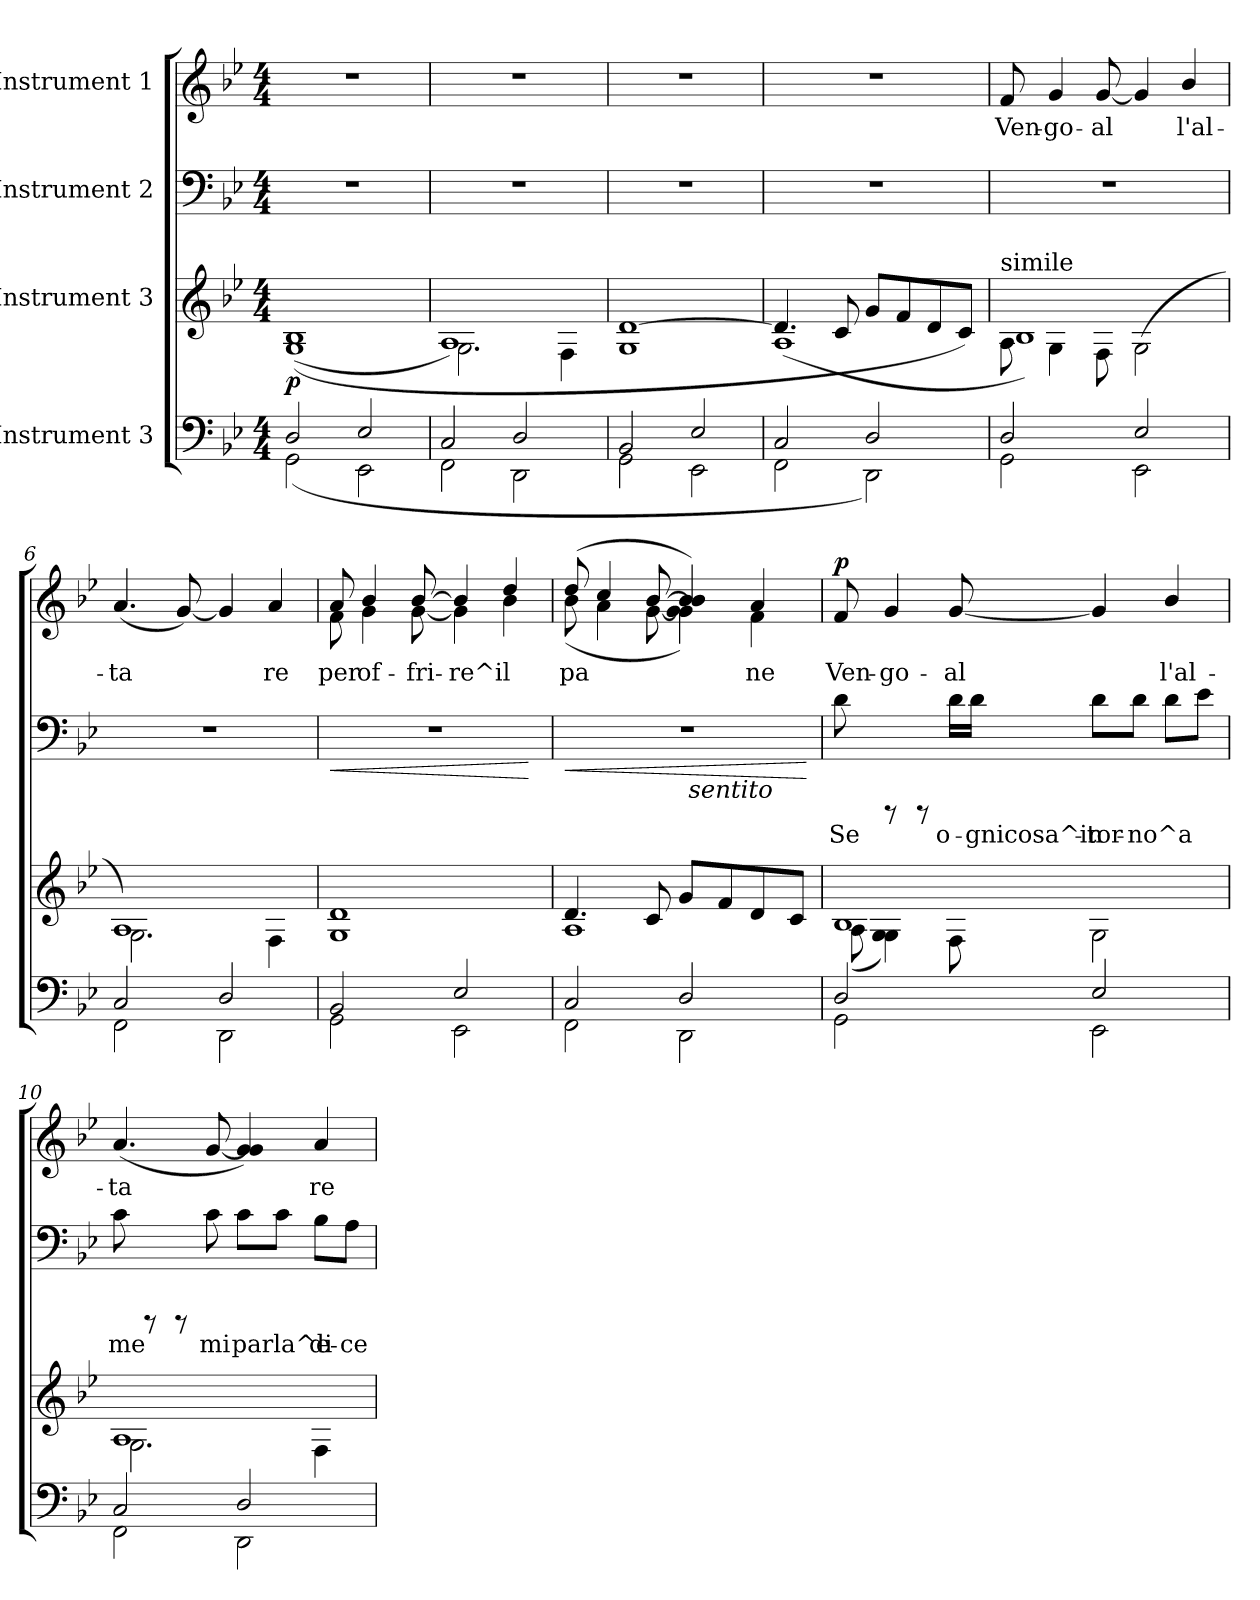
**kern	**kern	**dynam	**kern	**text	**dynam	**kern	**text	**dynam
*part4	*part3	*part3	*part2	*part2	*part2	*part1	*part1	*part1
*staff4	*staff3	*staff3	*staff2	*staff2	*staff2	*staff1	*staff1	*staff1
*I"Instrument 3	*I"Instrument 3	*	*I"Instrument 2	*	*	*I"Instrument 1	*	*
!!LO:PB:g=z
*stria5	*stria5	*	*stria5	*	*	*stria5	*	*
*clefF4	*clefG2	*	*clefF4	*	*	*clefG2	*	*
*k[b-e-]	*k[b-e-]	*	*k[b-e-]	*	*	*k[b-e-]	*	*
*B-:	*B-:	*	*B-:	*	*	*B-:	*	*
*M4/4	*M4/4	*	*M4/4	*	*	*M4/4	*	*
=1	=1	=1	=1	=1	=1	=1	=1	=1
*^	*	*	*	*	*	*	*	*
!	!	!	!LO:DY:b	!	!	!	!	!	!
2D/	(<2GG\	(>(<1B- 1G	p	1r	.	.	1r	.	.
2E-/	2EE-\	.	.	.	.	.	.	.	.
=2	=2	=2	=2	=2	=2	=2	=2	=2	=2
*	*	*^	*	*	*	*	*	*	*
2C/	2FF\	1A)	2.G\	.	1r	.	.	1r	.	.
2D/	2DD\	.	.	.	.	.	.	.	.	.
.	.	.	4F\	.	.	.	.	.	.	.
*	*	*v	*v	*	*	*	*	*	*	*
=3	=3	=3	=3	=3	=3	=3	=3	=3	=3
2BB-/	2GG\	1G [>1d	.	1r	.	.	1r	.	.
2E-/	2EE-\	.	.	.	.	.	.	.	.
=4	=4	=4	=4	=4	=4	=4	=4	=4	=4
*	*	*^	*	*	*	*	*	*	*
2C/	2FF\	4.d/]	(<1A	.	1r	.	.	1r	.	.
.	.	8c/	.	.	.	.	.	.	.	.
2D/	2DD\)	8g/L	.	.	.	.	.	.	.	.
.	.	8f/	.	.	.	.	.	.	.	.
.	.	8d/	.	.	.	.	.	.	.	.
.	.	8c/J)	.	.	.	.	.	.	.	.
=5	=5	=5	=5	=5	=5	=5	=5	=5	=5	=5
!	!	!LO:TX:a:t=simile	!	!	!	!	!	!	!	!
!	!	!	!	!	!	!	!	!	!LO:LY:b:cj	!
2D/	2GG\	8A\	1B-)	.	1r	.	.	8f/	Ven-	.
!	!	!	!	!	!	!	!	!	!LO:LY:b:cj	!
.	.	4G\	.	.	.	.	.	4g/	-go-	.
!	!	!	!	!	!	!	!	!	!LO:LY:b:cj	!
.	.	8F\	.	.	.	.	.	[<8g/	-al-	.
!	!	!	!	!	!	!	!	!	!LO:LY:b:cj	!
2E-/	2EE-\	(<2G\	.	.	.	.	.	4g/]	--	.
!	!	!	!	!	!	!	!	!	!LO:LY:b:cj	!
.	.	.	.	.	.	.	.	4b-/	-l'al-	.
=6	=6	=6	=6	=6	=6	=6	=6	=6	=6	=6
!	!	!	!	!	!	!	!	!	!LO:LY:b:cj	!
2C/	2FF\	1A)	2.G\	.	1r	.	.	(<4.a/	-ta-	.
!	!	!	!	!	!	!	!	!	!LO:LY:b:cj	!
.	.	.	.	.	.	.	.	[<8g/)	--	.
!	!	!	!	!	!	!	!	!	!LO:LY:b:cj	!
2D/	2DD\	.	.	.	.	.	.	4g/]	--	.
!	!	!	!	!	!	!	!	!	!LO:LY:b:cj	!
.	.	.	4F\	.	.	.	.	4a/	-re	.
=7	=7	=7	=7	=7	=7	=7	=7	=7	=7	=7
!	!	!	!	!	!	!	!LO:HP:b	!	!LO:LY:b:cj	!
*	*	*v	*v	*	*	*	*	*^	*	*
2BB-/	2GG\	1G 1d	.	1r	.	<	8a/	8f\	per	.
!	!	!	!	!	!	!	!	!	!LO:LY:b:cj	!
.	.	.	.	.	.	.	4b-/	4g\	of-	.
!	!	!	!	!	!	!	!	!	!LO:LY:b:cj	!
.	.	.	.	.	.	.	[>8b-/	[<8g\	-fri-	.
!	!	!	!	!	!	!	!	!	!LO:LY:b:cj	!
2E-/	2EE-\	.	.	.	.	.	4b-/]	4g\]	-re^il	.
!	!	!	!	!	!	!	!	!	!LO:LY:b:cj	!
.	.	.	.	.	.	.	4dd/	4b-\	.	.
*v	*v	*	*	*	*	*	*v	*v	*	*
.	.	.	.	.	[	.	.	.
!!LO:LB:g=z
=8	=8	=8	=8	=8	=8	=8	=8	=8
*^	*^	*	*	*	*	*	*	*
!	!	!	!	!	!	!	!LO:HP:b	!	!LO:LY:b:cj	!
*	*	*	*	*	*^	*	*	*^	*	*
2C/	2FF\	4.d/	1A	.	1r	2ryy	.	<	(>8dd/	(<8b-\	pa-	.
!	!	!	!	!	!	!	!	!	!	!	!LO:LY:b:cj	!
.	.	.	.	.	.	.	.	.	4cc/	4a\	--	.
!	!	!	!	!	!	!	!	!	!	!	!LO:LY:b:cj	!
.	.	8c/	.	.	.	.	.	.	[>8b-/	[<8g\	--	.
!	!	!	!	!	!	!	!	!	!	!	!LO:LY:b:cj	!
2D/	2DD\	8g/L	.	.	.	64ryy	.	.	4b-/ 4b-/])	4g\ 4g\])	--	.
!	!	!	!	!	!	!LO:TX:b:i:t=sentito	!	!	!	!	!	!
.	.	.	.	.	.	4ryy	.	.	.	.	.	.
.	.	8f/	.	.	.	.	.	.	.	.	.	.
!	!	!	!	!	!	!	!	!	!	!	!LO:LY:b:cj	!
.	.	8d/	.	.	.	.	.	.	4f\	4a/	-ne	.
.	.	.	.	.	.	8...ryy	.	.	.	.	.	.
.	.	8c/J	.	.	.	.	.	.	.	.	.	.
*v	*v	*	*	*	*	*	*	*	*v	*v	*	*
*	*v	*v	*	*	*	*	*	*	*	*
.	.	.	.	.	.	[	.	.	.
=9	=9	=9	=9	=9	=9	=9	=9	=9	=9
*^	*^	*	*	*	*	*	*	*	*
!	!	!	!	!	!	!	!LO:LY:b:cj	!	!	!LO:LY:b:cj	!LO:DY:a
*	*	*	*	*	*v	*v	*	*	*	*	*
2D/	2GG\	1B-	(>8A\	.	8d\	Se	.	8f/	Ven-	p
!	!	!	!	!	!	!	!	!	!LO:LY:b:cj	!
.	.	.	4G\ 4G\)	.	8rCCC	.	.	4g/	-go-	.
.	.	.	.	.	8rCCC	.	.	.	.	.
!	!	!	!	!	!	!LO:LY:b:cj	!	!	!LO:LY:b:cj	!
.	.	.	8F\	.	16d\LL	o-	.	[<8g/	-al-	.
!	!	!	!	!	!	!LO:LY:b:cj	!	!	!	!
.	.	.	.	.	16d\JJ	-gnicosa^in-	.	.	.	.
!	!	!	!	!	!	!LO:LY:b:cj	!	!	!LO:LY:b:cj	!
2E-/	2EE-\	.	2G\	.	8d\L	-tor-	.	4g/]	--	.
!	!	!	!	!	!	!LO:LY:b:cj	!	!	!	!
.	.	.	.	.	8d\J	-no^a	.	.	.	.
!	!	!	!	!	!	!LO:LY:b:cj	!	!	!LO:LY:b:cj	!
.	.	.	.	.	8d\L	.	.	4b-/	-l'al-	.
!	!	!	!	!	!	!LO:LY:b:cj	!	!	!	!
.	.	.	.	.	8e-\J	.	.	.	.	.
=10	=10	=10	=10	=10	=10	=10	=10	=10	=10	=10
!	!	!	!	!	!	!LO:LY:b:cj	!	!	!LO:LY:b:cj	!
2C/	2FF\	1A	2.G\	.	8c\	me	.	(<4.a/	-ta-	.
.	.	.	.	.	8rCCC	.	.	.	.	.
.	.	.	.	.	8rCCC	.	.	.	.	.
!	!	!	!	!	!	!LO:LY:b:cj	!	!	!LO:LY:b:cj	!
.	.	.	.	.	8c\	mi	.	[<8g/	--	.
!	!	!	!	!	!	!LO:LY:b:cj	!	!	!LO:LY:b:cj	!
2D/	2DD\	.	.	.	8c\L	parla^e	.	4g/ 4g/])	--	.
!	!	!	!	!	!	!LO:LY:b:cj	!	!	!	!
.	.	.	.	.	8c\J	.	.	.	.	.
!	!	!	!	!	!	!LO:LY:b:cj	!	!	!LO:LY:b:cj	!
.	.	.	4F\	.	8B-\L	di-	.	4a/	-re	.
!	!	!	!	!	!	!LO:LY:b:cj	!	!	!	!
.	.	.	.	.	8A\J	-ce	.	.	.	.
*v	*v	*	*	*	*	*	*	*	*	*
*	*v	*v	*	*	*	*	*	*	*
=	=	=	=	=	=	=	=	=
*-	*-	*-	*-	*-	*-	*-	*-	*-
